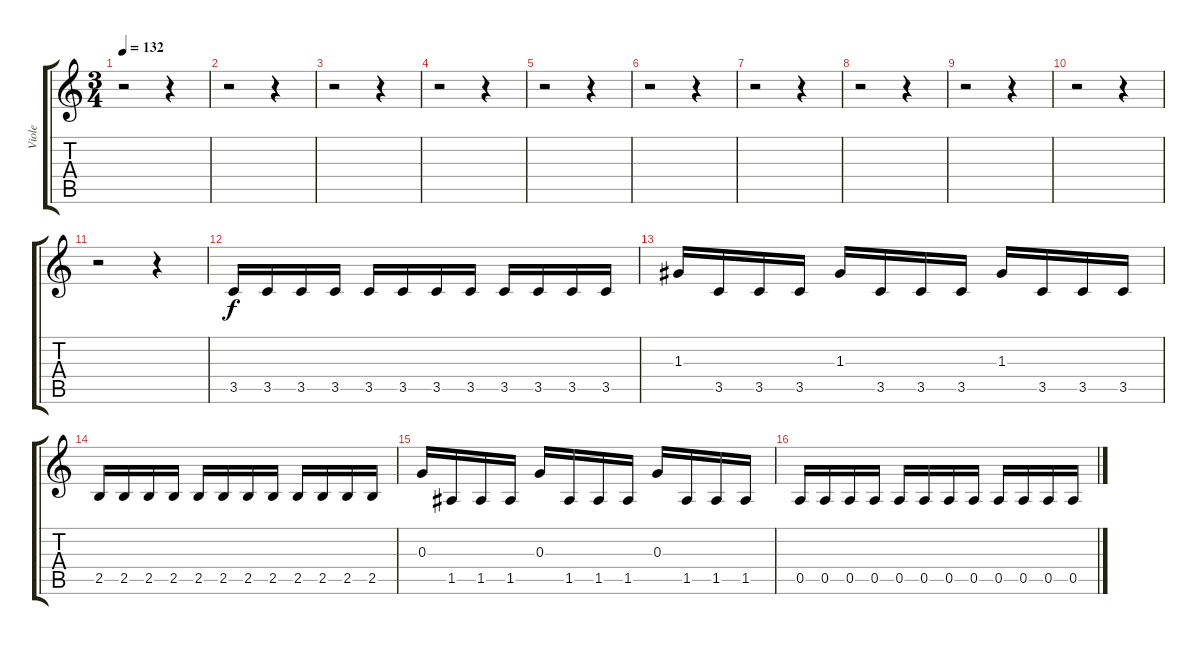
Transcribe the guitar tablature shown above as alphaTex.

\track ("Viole" "Viole") {instrument overdrivenguitar}
\staff {score tabs}
\tuning (E4 B3 G3 D3 A2 D2) {hide}
\ts (3 4)
\tempo 132
\clef g2
\ks c
r.2{dy f} r.4 |
r.2 r.4 |
r.2 r.4 |
r.2 r.4 |
r.2 r.4 |
r.2 r.4 |
r.2 r.4 |
r.2 r.4 |
r.2 r.4 |
r.2 r.4 |
r.2 r.4 |
3.5.16 3.5.16 3.5.16 3.5.16 3.5.16 3.5.16 3.5.16 3.5.16 3.5.16 3.5.16 3.5.16 3.5.16 |
1.3.16 3.5.16 3.5.16 3.5.16 1.3.16 3.5.16 3.5.16 3.5.16 1.3.16 3.5.16 3.5.16 3.5.16 |
2.5.16 2.5.16 2.5.16 2.5.16 2.5.16 2.5.16 2.5.16 2.5.16 2.5.16 2.5.16 2.5.16 2.5.16 |
0.3.16 1.5.16 1.5.16 1.5.16 0.3.16 1.5.16 1.5.16 1.5.16 0.3.16 1.5.16 1.5.16 1.5.16 |
0.5.16 0.5.16 0.5.16 0.5.16 0.5.16 0.5.16 0.5.16 0.5.16 0.5.16 0.5.16 0.5.16 0.5.16
